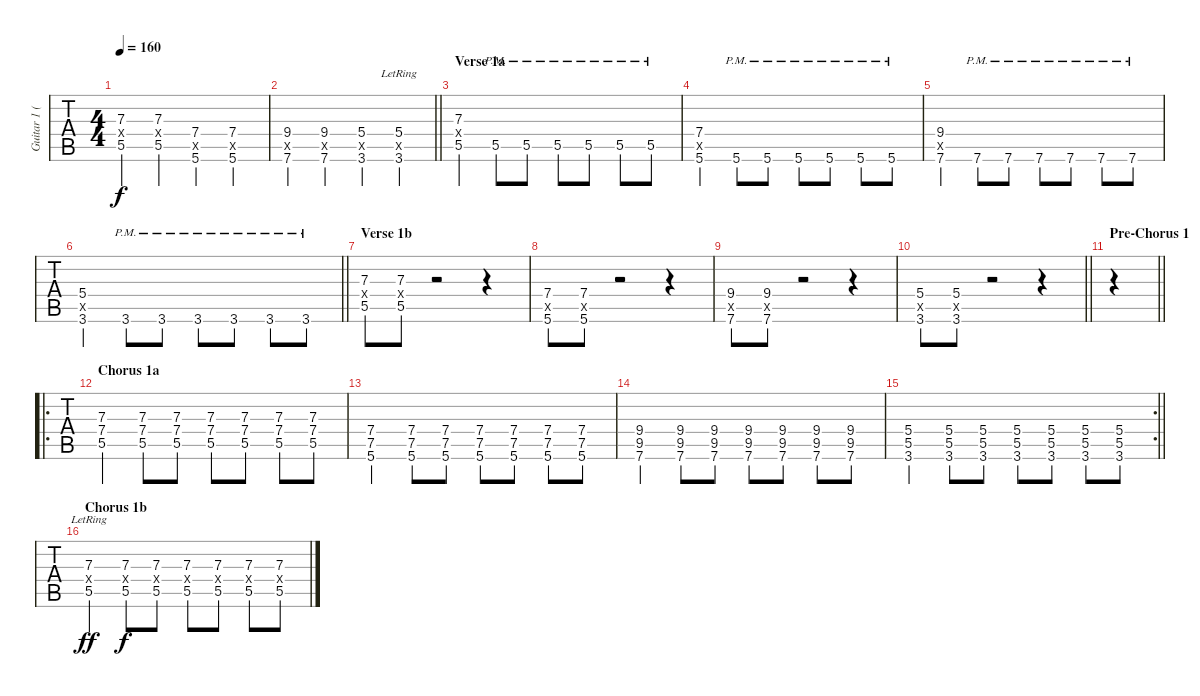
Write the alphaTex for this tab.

\track ("Guitar 1 (lead) - Alexander Chmiel" "Guitar 1 (") {instrument overdrivenguitar}
\staff {tabs}
\tuning (E4 B3 G3 D3 A2 E2) {hide}
\ts (4 4)
\tempo 160
\clef g2
\ks c
(7.3 0.4{x} 5.5).4{dy f} (7.3 0.4{x} 5.5).4 (7.4 0.5{x} 5.6).4 (7.4 0.5{x} 5.6).4 |
\barLineRight lightlight
(9.4 0.5{x} 7.6).4 (9.4 0.5{x} 7.6).4 (5.4 0.5{x} 3.6).4 (5.4{lr} 0.5{x} 3.6).4 |
\section ("" "Verse 1a")
(7.3 9.4{x} 5.5).4 5.5{pm}.8 5.5{pm}.8 5.5{pm}.8 5.5{pm}.8 5.5{pm}.8 5.5{pm}.8 |
(7.4 0.5{x} 5.6).4 5.6{pm}.8 5.6{pm}.8 5.6{pm}.8 5.6{pm}.8 5.6{pm}.8 5.6{pm}.8 |
(9.4 0.5{x} 7.6).4 7.6{pm}.8 7.6{pm}.8 7.6{pm}.8 7.6{pm}.8 7.6{pm}.8 7.6{pm}.8 |
\barLineRight lightlight
(5.4 0.5{x} 3.6).4 3.6{pm}.8 3.6{pm}.8 3.6{pm}.8 3.6{pm}.8 3.6{pm}.8 3.6{pm}.8 |
\section ("" "Verse 1b")
(7.3 0.4{x} 5.5).8 (7.3 0.4{x} 5.5).8 r.2 r.4 |
(7.4 0.5{x} 5.6).8 (7.4 0.5{x} 5.6).8 r.2 r.4 |
(9.4 5.5{x} 7.6).8 (9.4 0.5{x} 7.6).8 r.2 r.4 |
\barLineRight lightlight
(5.4 5.5{x} 3.6).8 (5.4 0.5{x} 3.6).8 r.2 r.4 |
\section ("" "Pre-Chorus 1")
\barLineRight lightlight
|
\ro
\section ("" "Chorus 1a")
(7.3 7.4 5.5).4 (7.3 7.4 5.5).8 (7.3 7.4 5.5).8 (7.3 7.4 5.5).8 (7.3 7.4 5.5).8 (7.3 7.4 5.5).8 (7.3 7.4 5.5).8 |
(7.4 7.5 5.6).4 (7.4 7.5 5.6).8 (7.4 7.5 5.6).8 (7.4 7.5 5.6).8 (7.4 7.5 5.6).8 (7.4 7.5 5.6).8 (7.4 7.5 5.6).8 |
(9.4 9.5 7.6).4 (9.4 9.5 7.6).8 (9.4 9.5 7.6).8 (9.4 9.5 7.6).8 (9.4 9.5 7.6).8 (9.4 9.5 7.6).8 (9.4 9.5 7.6).8 |
\rc 2
\barLineRight lightlight
(5.4 5.5 3.6).4 (5.4 5.5 3.6).8 (5.4 5.5 3.6).8 (5.4 5.5 3.6).8 (5.4 5.5 3.6).8 (5.4 5.5 3.6).8 (5.4 5.5 3.6).8 |
\section ("" "Chorus 1b")
(7.3{ac lr} 0.4{x} 5.5).4{dy ff} (7.3 0.4{x} 5.5).8{dy f} (7.3 0.4{x} 5.5).8 (7.3 0.4{x} 5.5).8 (7.3 0.4{x} 5.5).8 (7.3 0.4{x} 5.5).8 (7.3 0.4{x} 5.5).8
